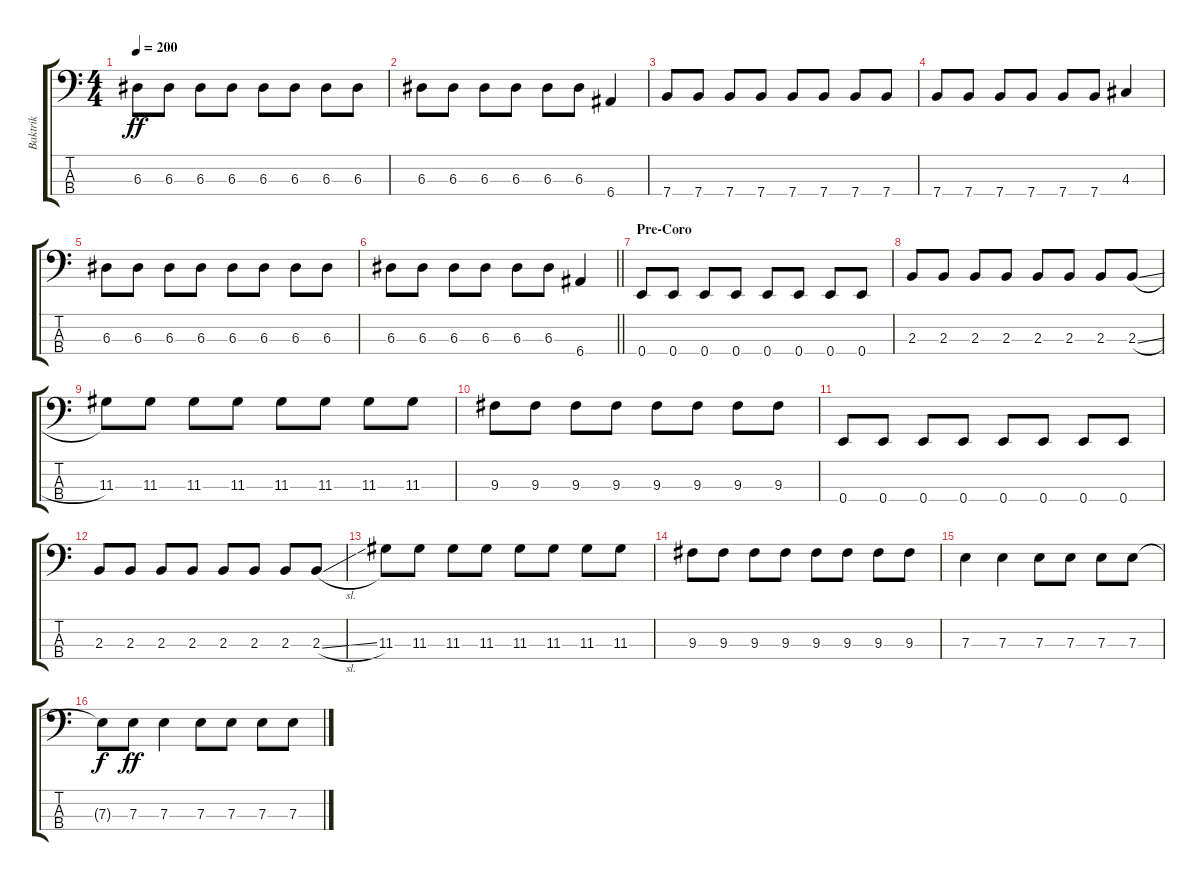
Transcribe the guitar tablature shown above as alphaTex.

\track ("Baktrik" "Baktrik") {instrument electricbasspick}
\staff {score tabs}
\tuning (G2 D2 A1 E1) {hide}
\ts (4 4)
\tempo 200
\clef f4
\ks c
6.3.8{dy ff} 6.3.8 6.3.8 6.3.8 6.3.8 6.3.8 6.3.8 6.3.8 |
6.3.8 6.3.8 6.3.8 6.3.8 6.3.8 6.3.8 6.4.4 |
7.4.8 7.4.8 7.4.8 7.4.8 7.4.8 7.4.8 7.4.8 7.4.8 |
7.4.8 7.4.8 7.4.8 7.4.8 7.4.8 7.4.8 4.3.4 |
6.3.8 6.3.8 6.3.8 6.3.8 6.3.8 6.3.8 6.3.8 6.3.8 |
\barLineRight lightlight
6.3.8 6.3.8 6.3.8 6.3.8 6.3.8 6.3.8 6.4.4 |
\section ("" "Pre-Coro")
0.4.8 0.4.8 0.4.8 0.4.8 0.4.8 0.4.8 0.4.8 0.4.8 |
2.3.8 2.3.8 2.3.8 2.3.8 2.3.8 2.3.8 2.3.8 2.3{sl}.8 |
11.3.8 11.3.8 11.3.8 11.3.8 11.3.8 11.3.8 11.3.8 11.3.8 |
9.3.8 9.3.8 9.3.8 9.3.8 9.3.8 9.3.8 9.3.8 9.3.8 |
0.4.8 0.4.8 0.4.8 0.4.8 0.4.8 0.4.8 0.4.8 0.4.8 |
2.3.8 2.3.8 2.3.8 2.3.8 2.3.8 2.3.8 2.3.8 2.3{sl}.8 |
11.3.8 11.3.8 11.3.8 11.3.8 11.3.8 11.3.8 11.3.8 11.3.8 |
9.3.8 9.3.8 9.3.8 9.3.8 9.3.8 9.3.8 9.3.8 9.3.8 |
7.3.4 7.3.4 7.3.8 7.3.8 7.3.8 7.3.8 |
7.3{t}.8{dy f} 7.3.8{dy ff} 7.3.4 7.3.8 7.3.8 7.3.8 7.3.8
